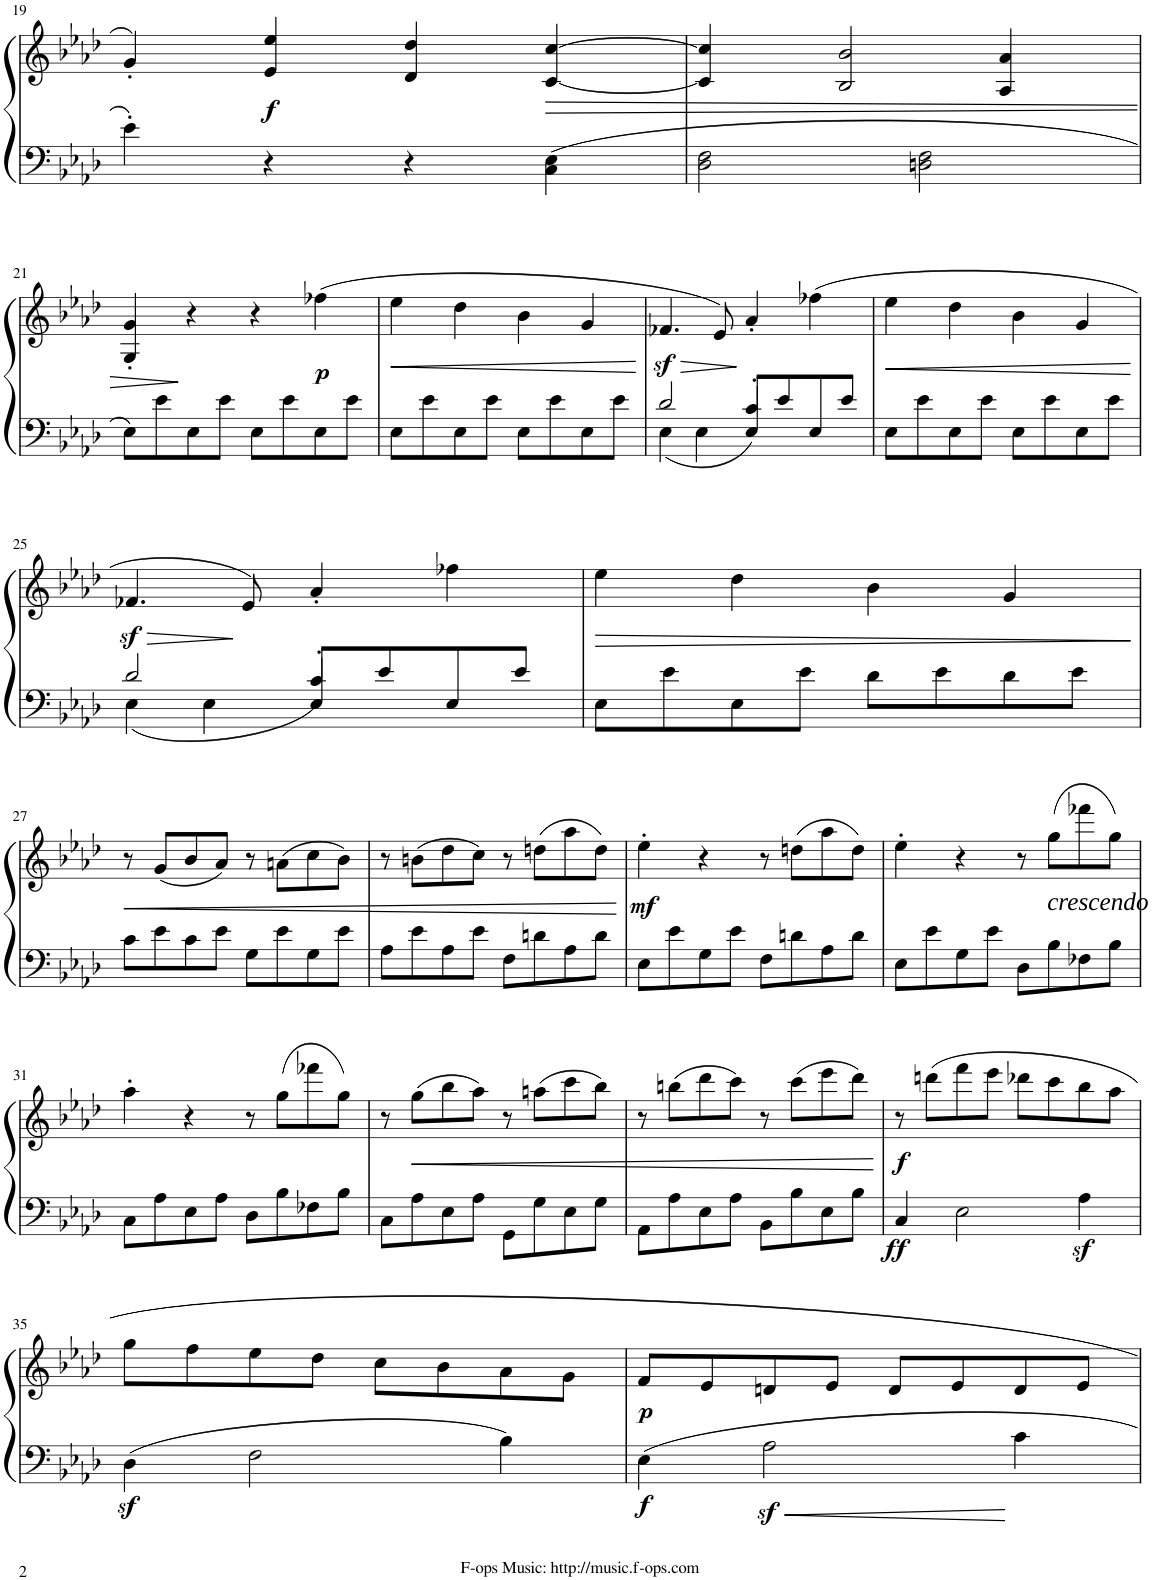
**kern	**kern	**dynam
*part1	*part1	*part1
*staff2	*staff1	*staff1/2
*I"Piano	*	*
*I'Pno	*	*
!!LO:PB:g=z
*clefF4	*clefG2	*
*k[b-e-a-d-]	*k[b-e-a-d-]	*
*M4/4	*M4/4	*
*met(c|)	*met(c|)	*
=19	=19	=19
4e-'\	4g'/	.
!	!	!LO:DY:b
4r	4e-/ 4ee-/	f
4r	4d-/ 4dd-/	.
!	!	!LO:HP:b
4C\ 4E-\	[4c/ [4cc/	>
=20	=20	=20
2D-\ 2F\	4c/] 4cc/]	.
.	2B-/ 2b-/	.
2Dn\ 2F\	.	.
.	4A-/ 4a-/	.
!!LO:LB:g=z
=21	=21	=21
8E-\L	4G/' 4g/'	.
8e-\	.	.
8E-\	4r	]
8e-\J	.	.
8E-\L	4r	.
8e-\	.	.
!	!	!LO:DY:b
8E-\	(4ff-X\	p
8e-\J	.	.
=22	=22	=22
!	!	!LO:HP:b
8E-\L	4ee-\	<
8e-\	.	.
8E-\	4dd-\	.
8e-\J	.	.
8E-\L	4b-\	.
8e-\	.	.
8E-\	4g/	.
8e-\J	.	.
.	.	[
=23	=23	=23
*^	*	*
!	!	!	!LO:HP:b
4E-\	2d-/	4.f-Xz</	>
4E-\	.	.	.
.	.	8e-/)	.
8E-/L	4c'/	4a-'/	]
8e-/	.	.	.
8E-/	4ryy	(4ff-X\	.
8e-/J	.	.	.
*v	*v	*	*
=24	=24	=24
!	!	!LO:HP:b
8E-\L	4ee-\	<
8e-\	.	.
8E-\	4dd-\	.
8e-\J	.	.
8E-\L	4b-\	.
8e-\	.	.
8E-\	4g/	.
8e-\J	.	.
.	.	[
!!LO:LB:g=z
=25	=25	=25
*^	*	*
!	!	!	!LO:HP:b
4E-\	2d-/	4.f-Xz</	>
4E-\	.	.	.
.	.	8e-/)	]
8E-/L	4c'/	4a-'/	.
8e-/	.	.	.
8E-/	4ryy	4ff-X\	.
8e-/J	.	.	.
*v	*v	*	*
=26	=26	=26
!	!	!LO:HP:b
8E-\L	4ee-\	>
8e-\	.	.
8E-\	4dd-\	.
8e-\J	.	.
8d-\L	4b-\	.
8e-\	.	.
8d-\	4g/	.
8e-\J	.	.
.	.	]
!!LO:LB:g=z
=27	=27	=27
!	!	!LO:HP:b
8c\L	8r	<
8e-\	(8g/L	.
8c\	8b-/	.
8e-\J	8a-/J)	.
8G\L	8r	.
8e-\	(8an\L	.
8G\	8cc\	.
8e-\J	8b-\J)	.
=28	=28	=28
8A-\L	8r	.
8e-\	(8bn\L	.
8A-\	8dd-\	.
8e-\J	8cc\J)	.
8F\L	8r	.
8dn\	(8ddn\L	.
8A-\	8aa-\	.
8d\J	8dd\J)	.
.	.	[
=29	=29	=29
!	!	!LO:DY:b
8E-\L	4ee-'\	mf
8e-\	.	.
8G\	4r	.
8e-\J	.	.
8F\L	8r	.
8dn\	(8ddn\L	.
8A-\	8aa-\	.
8d\J	8dd\J)	.
=30	=30	=30
8E-\L	4ee-'\	.
8e-\	.	.
8G\	4r	.
8e-\J	.	.
8D-\L	8r	.
!	!LO:TX:b:i:t=crescendo	!
8B-\	(8gg\L	.
8F-X\	8fff-X\	.
8B-\J	8gg\J)	.
!!LO:LB:g=z
=31	=31	=31
8C\L	4aa-'\	.
8A-\	.	.
8E-\	4r	.
8A-\J	.	.
8D-\L	8r	.
8B-\	(8gg\L	.
8F-X\	8fff-X\	.
8B-\J	8gg\J)	.
=32	=32	=32
8C\L	8r	.
!	!	!LO:HP:b
8A-\	(8gg\L	<
8E-\	8bb-\	.
8A-\J	8aa-\J)	.
8GG\L	8r	.
8G\	(8aan\L	.
8E-\	8ccc\	.
8G\J	8bb-\J)	.
=33	=33	=33
8AA-\L	8r	.
8A-\	(8bbn\L	.
8E-\	8ddd-\	.
8A-\J	8ccc\J)	.
8BB-\L	8r	.
8B-\	(8ccc\L	.
8E-\	8eee-\	.
8B-\J	8ddd-\J)	.
.	.	[
=34	=34	=34
!	!	!LO:DY:b=2
!	!	!LO:DY:n=1:b
4C/	8r	ff f
.	8dddn\L	.
2E-\	8fff\	.
.	8eee-\J	.
.	8ddd-X\L	.
.	8ccc\	.
4A-z<\	8bb-\	.
.	8aa-\J	.
!!LO:LB:g=z
=35	=35	=35
4D-z<\	8gg\L	.
.	8ff\	.
2F\	8ee-\	.
.	8dd-\J	.
.	8cc\L	.
.	8b-\	.
4B-\	8a-\	.
.	8g\J	.
=36	=36	=36
!	!	!LO:DY:b=2
!	!	!LO:DY:n=1:b
4E-\	8f/L	f p
.	8e-/	.
2A-z<\	8dn/	.
.	8e-/J	.
.	8d/L	.
.	8e-/	.
4c\	8d/	.
.	8e-/J	.
=	=	=
*-	*-	*-
